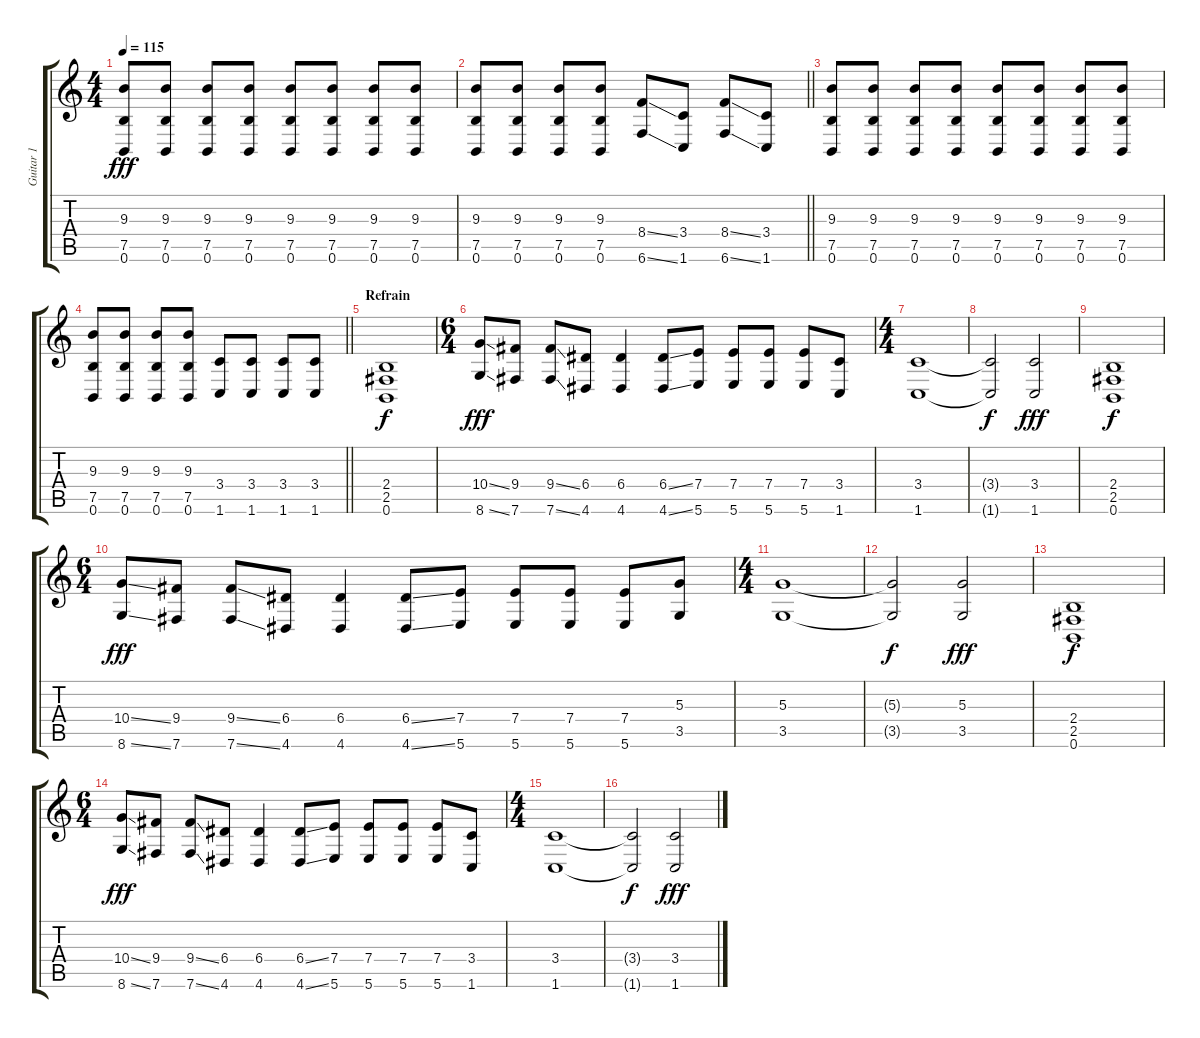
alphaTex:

\track ("Guitar 1" "Guitar 1") {instrument distortionguitar}
\staff {score tabs}
\tuning (B3 Gb3 D3 A2 E2 B1) {hide}
\ts (4 4)
\tempo 115
\clef g2
\ks c
(9.3 7.5 0.6).8{dy fff} (9.3 7.5 0.6).8 (9.3 7.5 0.6).8 (9.3 7.5 0.6).8 (9.3 7.5 0.6).8 (9.3 7.5 0.6).8 (9.3 7.5 0.6).8 (9.3 7.5 0.6).8 |
\barLineRight lightlight
(9.3 7.5 0.6).8 (9.3 7.5 0.6).8 (9.3 7.5 0.6).8 (9.3 7.5 0.6).8 (8.4{ss} 6.6{ss}).8 (3.4 1.6).8 (8.4{ss} 6.6{ss}).8 (3.4 1.6).8 |
(9.3 7.5 0.6).8 (9.3 7.5 0.6).8 (9.3 7.5 0.6).8 (9.3 7.5 0.6).8 (9.3 7.5 0.6).8 (9.3 7.5 0.6).8 (9.3 7.5 0.6).8 (9.3 7.5 0.6).8 |
\barLineRight lightlight
(9.3 7.5 0.6).8 (9.3 7.5 0.6).8 (9.3 7.5 0.6).8 (9.3 7.5 0.6).8 (3.4 1.6).8 (3.4 1.6).8 (3.4 1.6).8 (3.4 1.6).8 |
\section ("" "Refrain")
(2.4 2.5 0.6).1{dy f} |
\ts (6 4)
(10.4{ss} 8.6{ss}).8{dy fff} (9.4 7.6).8 (9.4{ss} 7.6{ss}).8 (6.4 4.6).8 (6.4 4.6).4 (6.4{ss} 4.6{ss}).8 (7.4 5.6).8 (7.4 5.6).8 (7.4 5.6).8 (7.4 5.6).8 (3.4 1.6).8 |
\ts (4 4)
(3.4 1.6).1 |
(3.4{t} 1.6{t}).2{dy f} (3.4 1.6).2{dy fff} |
(2.4 2.5 0.6).1{dy f} |
\ts (6 4)
(10.4{ss} 8.6{ss}).8{dy fff} (9.4 7.6).8 (9.4{ss} 7.6{ss}).8 (6.4 4.6).8 (6.4 4.6).4 (6.4{ss} 4.6{ss}).8 (7.4 5.6).8 (7.4 5.6).8 (7.4 5.6).8 (7.4 5.6).8 (5.3 3.5).8 |
\ts (4 4)
(5.3 3.5).1 |
(5.3{t} 3.5{t}).2{dy f} (5.3 3.5).2{dy fff} |
(2.4 2.5 0.6).1{dy f} |
\ts (6 4)
(10.4{ss} 8.6{ss}).8{dy fff} (9.4 7.6).8 (9.4{ss} 7.6{ss}).8 (6.4 4.6).8 (6.4 4.6).4 (6.4{ss} 4.6{ss}).8 (7.4 5.6).8 (7.4 5.6).8 (7.4 5.6).8 (7.4 5.6).8 (3.4 1.6).8 |
\ts (4 4)
(3.4 1.6).1 |
(3.4{t} 1.6{t}).2{dy f} (3.4 1.6).2{dy fff}
